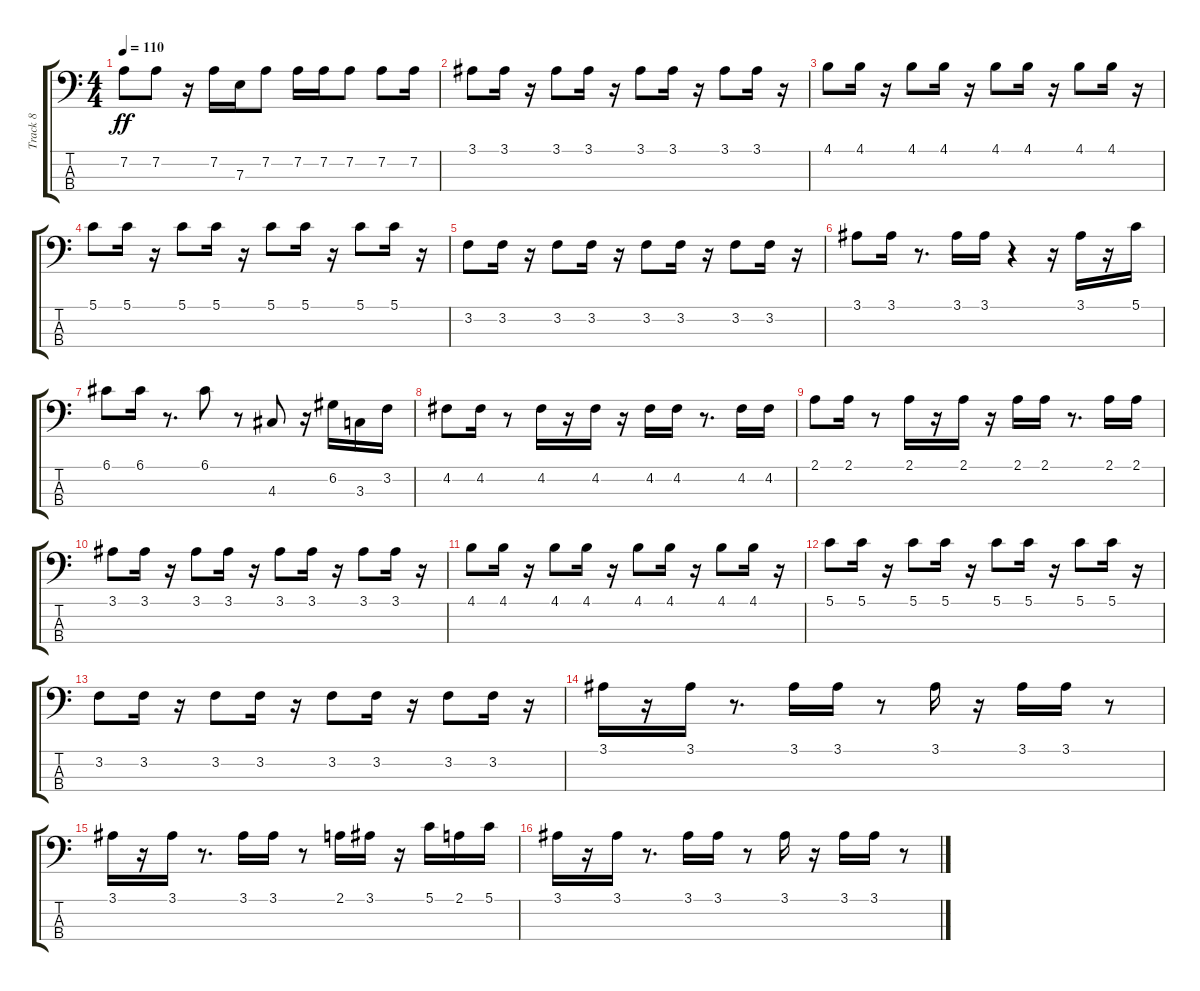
\track ("Track 8" "Track 8") {instrument electricbassfinger}
\staff {score tabs}
\tuning (G2 D2 A1 E1) {hide}
\ts (4 4)
\tempo 110
\clef f4
\ks c
7.2.8{dy ff} 7.2.8 r.16 7.2.16 7.3.16 7.2.8 7.2.16 7.2.16 7.2.8 7.2.8 7.2.16 |
3.1.8 3.1.16 r.16 3.1.8 3.1.16 r.16 3.1.8 3.1.16 r.16 3.1.8 3.1.16 r.16 |
4.1.8 4.1.16 r.16 4.1.8 4.1.16 r.16 4.1.8 4.1.16 r.16 4.1.8 4.1.16 r.16 |
5.1.8 5.1.16 r.16 5.1.8 5.1.16 r.16 5.1.8 5.1.16 r.16 5.1.8 5.1.16 r.16 |
3.2.8 3.2.16 r.16 3.2.8 3.2.16 r.16 3.2.8 3.2.16 r.16 3.2.8 3.2.16 r.16 |
3.1.8 3.1.16 r.8{d} 3.1.16 3.1.16 r.4 r.16 3.1.16 r.16 5.1.16 |
6.1.8 6.1.16 r.8{d} 6.1.8 r.8 4.3.8 r.16 6.2.16 3.3.16 3.2.16 |
4.2.8 4.2.16 r.8 4.2.16 r.16 4.2.16 r.16 4.2.16 4.2.16 r.8{d} 4.2.16 4.2.16 |
2.1.8 2.1.16 r.8 2.1.16 r.16 2.1.16 r.16 2.1.16 2.1.16 r.8{d} 2.1.16 2.1.16 |
3.1.8 3.1.16 r.16 3.1.8 3.1.16 r.16 3.1.8 3.1.16 r.16 3.1.8 3.1.16 r.16 |
4.1.8 4.1.16 r.16 4.1.8 4.1.16 r.16 4.1.8 4.1.16 r.16 4.1.8 4.1.16 r.16 |
5.1.8 5.1.16 r.16 5.1.8 5.1.16 r.16 5.1.8 5.1.16 r.16 5.1.8 5.1.16 r.16 |
3.2.8 3.2.16 r.16 3.2.8 3.2.16 r.16 3.2.8 3.2.16 r.16 3.2.8 3.2.16 r.16 |
3.1.16 r.16 3.1.16 r.8{d} 3.1.16 3.1.16 r.8 3.1.16 r.16 3.1.16 3.1.16 r.8 |
3.1.16 r.16 3.1.16 r.8{d} 3.1.16 3.1.16 r.8 2.1.16 3.1.16 r.16 5.1.16 2.1.16 5.1.16 |
3.1.16 r.16 3.1.16 r.8{d} 3.1.16 3.1.16 r.8 3.1.16 r.16 3.1.16 3.1.16 r.8
